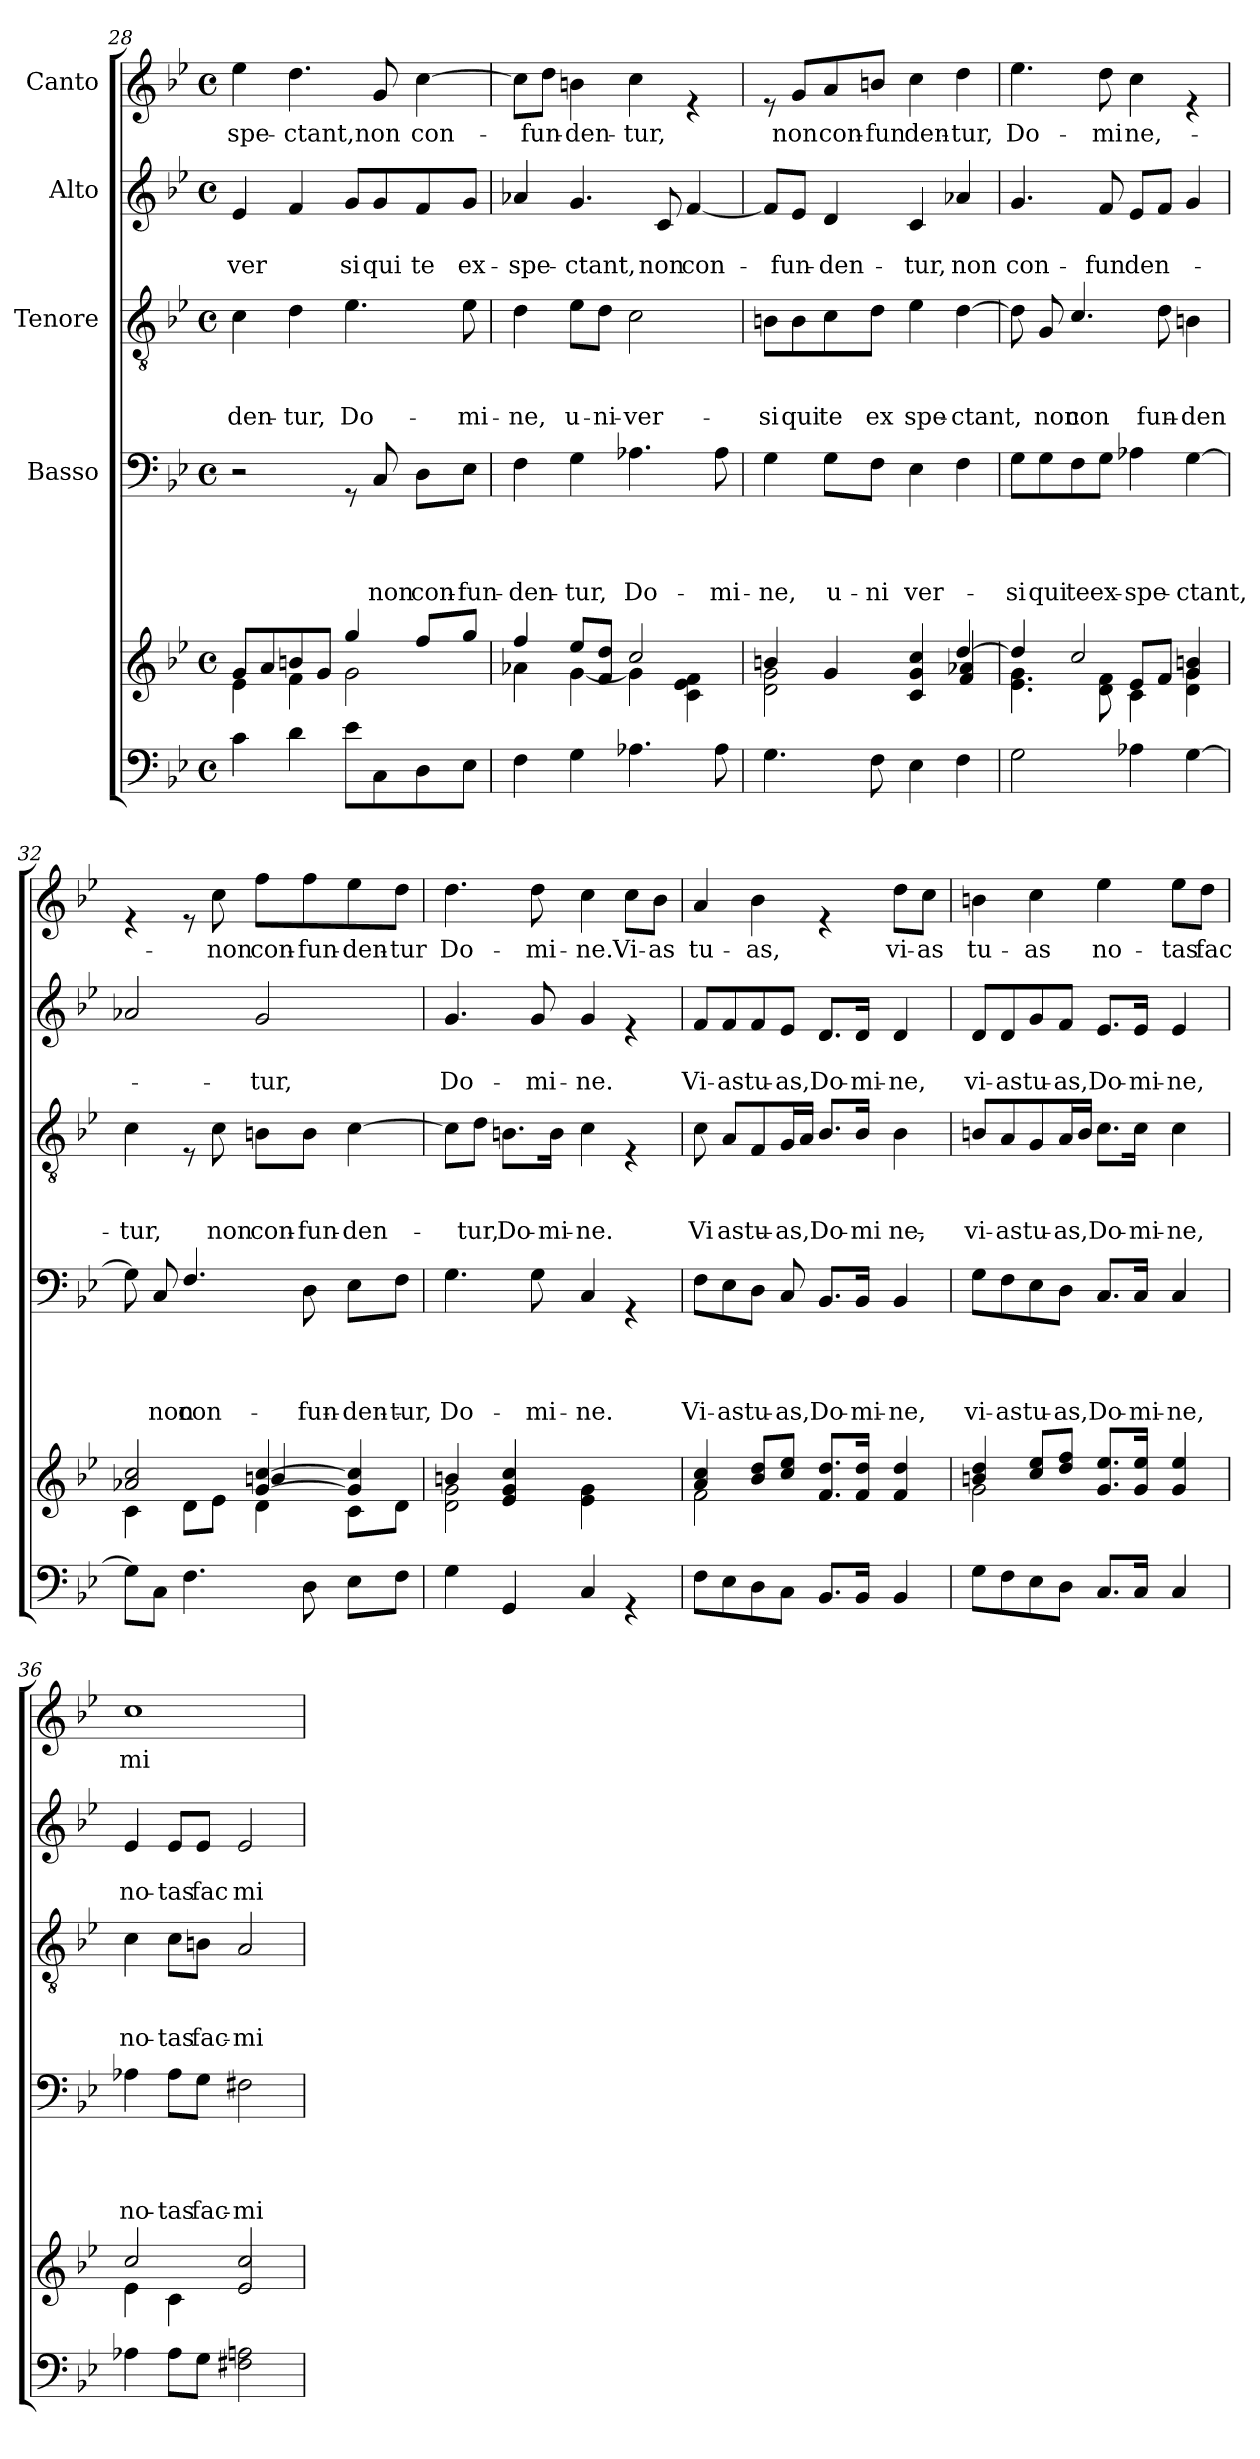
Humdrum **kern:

**kern	**kern	**kern	**text	**text	**text	**text	**kern	**text	**text	**text	**kern	**text	**text	**kern	**text
*part6	*part5	*part4	*part4	*part4	*part4	*part4	*part3	*part3	*part3	*part3	*part2	*part2	*part2	*part1	*part1
*staff6	*staff5	*staff4	*staff4	*staff4	*staff4	*staff4	*staff3	*staff3	*staff3	*staff3	*staff2	*staff2	*staff2	*staff1	*staff1
*	*	*I"Basso	*	*	*	*	*I"Tenore	*	*	*	*I"Alto	*	*	*I"Canto	*
!!LO:PB:g=z
*clefF4	*clefG2	*clefF4	*	*	*	*	*clefGv2	*	*	*	*clefG2	*	*	*clefG2	*
*k[b-e-]	*k[b-e-]	*k[b-e-]	*	*	*	*	*k[b-e-]	*	*	*	*k[b-e-]	*	*	*k[b-e-]	*
*B-:	*B-:	*B-:	*	*	*	*	*B-:	*	*	*	*B-:	*	*	*B-:	*
*M4/4	*M4/4	*M4/4	*	*	*	*	*M4/4	*	*	*	*M4/4	*	*	*M4/4	*
*met(c)	*met(c)	*met(c)	*	*	*	*	*met(c)	*	*	*	*met(c)	*	*	*met(c)	*
=28	=28	=28	=28	=28	=28	=28	=28	=28	=28	=28	=28	=28	=28	=28	=28
*	*^	*	*	*	*	*	*	*	*	*	*	*	*	*	*
!	!	!	!	!	!	!	!	!	!	!	!LO:LY:b	!	!	!LO:LY:b	!	!LO:LY:b
4c\	8g/L	4e-\	2r	.	.	.	.	4c\	.	.	-den-	4e-/	.	-ver	4ee-\	-spe-
.	8a/	.	.	.	.	.	.	.	.	.	.	.	.	.	.	.
!	!	!	!	!	!	!	!	!	!	!	!LO:LY:b	!	!	!	!	!LO:LY:b
4d\	8bn/	4f\	.	.	.	.	.	4d\	.	.	-tur,	4f/	.	.	4.dd\	-ctant,
.	8g/J	.	.	.	.	.	.	.	.	.	.	.	.	.	.	.
!	!	!	!	!	!	!	!	!	!	!	!LO:LY:b	!	!	!LO:LY:b	!	!
8e-\L	4gg/	2g\	8rGG	.	.	.	.	4.e-\	.	.	Do-	8g/L	.	si	.	.
!	!	!	!	!	!	!	!LO:LY:b	!	!	!	!	!	!	!LO:LY:b	!	!LO:LY:b
8C\	.	.	8C/	.	.	.	non	.	.	.	.	8g/	.	qui	8g/	non
!	!	!	!	!	!	!	!LO:LY:b	!	!	!	!	!	!	!LO:LY:b	!	!LO:LY:b
8D\	8ff/L	.	8D\L	.	.	.	con-	.	.	.	.	8f/	.	te	[>4cc\	con-
!	!	!	!	!	!	!	!LO:LY:b	!	!	!	!LO:LY:b	!	!	!LO:LY:b	!	!
8E-\J	8gg/J	.	8E-\J	.	.	.	-fun-	8e-\	.	.	-mi-	8g/J	.	ex-	.	.
!!LO:LB:g=z
=29	=29	=29	=29	=29	=29	=29	=29	=29	=29	=29	=29	=29	=29	=29	=29	=29
!	!	!	!	!	!	!	!LO:LY:b	!	!	!	!LO:LY:b	!	!	!LO:LY:b	!	!
4F\	4ff/	4a-X\	4F\	.	.	.	-den-	4d\	.	.	-ne,	4a-X/	.	-spe-	8cc\L]	.
!	!	!	!	!	!	!	!	!	!	!	!	!	!	!	!	!LO:LY:b
.	.	.	.	.	.	.	.	.	.	.	.	.	.	.	8dd\J	-fun-
!	!	!	!	!	!	!	!LO:LY:b	!	!	!	!LO:LY:b	!	!	!LO:LY:b	!	!LO:LY:b
4G\	8ee-/L	[>4g\	4G\	.	.	.	-tur,	8e-\L	.	.	u-	4.g/	.	-ctant,	4bn\	-den-
!	!	!	!	!	!	!	!	!	!	!	!LO:LY:b	!	!	!	!	!
.	8f/ 8dd/J	.	.	.	.	.	.	8d\J	.	.	-ni-	.	.	.	.	.
!	!	!	!	!	!	!	!LO:LY:b	!	!	!	!LO:LY:b	!	!	!	!	!LO:LY:b
4.A-X\	2cc/	4g\]	4.A-X\	.	.	.	Do-	2c\	.	.	-ver-	.	.	.	4cc\	-tur,
!	!	!	!	!	!	!	!	!	!	!	!	!	!	!LO:LY:b	!	!
.	.	.	.	.	.	.	.	.	.	.	.	8c/	.	non	.	.
!	!	!	!	!	!	!	!	!	!	!	!	!	!	!LO:LY:b	!	!
.	.	4c\ 4e-\ 4f\	.	.	.	.	.	.	.	.	.	[<4f/	.	con-	4re	.
!	!	!	!	!	!	!	!LO:LY:b	!	!	!	!	!	!	!	!	!
8A-\	.	.	8A-\	.	.	.	-mi-	.	.	.	.	.	.	.	.	.
=30	=30	=30	=30	=30	=30	=30	=30	=30	=30	=30	=30	=30	=30	=30	=30	=30
*	*	*^	*	*	*	*	*	*	*	*	*	*	*	*	*	*
!	!	!	!	!	!	!	!	!LO:LY:b	!	!	!	!LO:LY:b	!	!	!	!	!
4.G\	4bn/	2d\ 2g\	2.ryy	4G\	.	.	.	-ne,	8Bn\L	.	.	-si	8f/L]	.	.	8re	.
!	!	!	!	!	!	!	!	!	!	!	!	!LO:LY:b	!	!	!LO:LY:b	!	!LO:LY:b
.	.	.	.	.	.	.	.	.	8B\	.	.	qui	8e-/J	.	-fun-	8g/L	non
!	!	!	!	!	!	!	!	!LO:LY:b	!	!	!	!LO:LY:b	!	!	!LO:LY:b	!	!LO:LY:b
.	4g/	.	.	8G\L	.	.	.	u-	8c\	.	.	te	4d/	.	-den-	8a/	con-
!	!	!	!	!	!	!	!	!LO:LY:b	!	!	!	!LO:LY:b	!	!	!	!	!LO:LY:b
8F\	.	.	.	8F\J	.	.	.	-ni	8d\J	.	.	ex	.	.	.	8bn/J	-fun
!	!	!	!	!	!	!	!	!LO:LY:b	!	!	!	!LO:LY:b	!	!	!LO:LY:b	!	!LO:LY:b
4E-\	4c/ 4g/ 4cc/	2ryy	.	4E-\	.	.	.	ver-	4e-\	.	.	spe-	4c/	.	-tur,	4cc\	den-
!	!	!	!	!	!	!	!	!	!	!	!	!LO:LY:b	!	!	!LO:LY:b	!	!LO:LY:b
4F\	[<4dd/	.	4f/ 4a-X/	4F\	.	.	.	.	[>4d\	.	.	-ctant,	4a-X/	.	non	4dd\	-tur,
=31	=31	=31	=31	=31	=31	=31	=31	=31	=31	=31	=31	=31	=31	=31	=31	=31	=31
!	!	!	!	!	!	!	!	!LO:LY:b	!	!	!	!	!	!	!LO:LY:b	!	!LO:LY:b
*	*	*	*	*	*	*	*	*	*^	*	*	*	*	*	*	*	*
2G\	4dd/]	4.e-\ 4.g\	2ryy	8G\L	.	.	.	-si	8d\]	8ryy	.	.	.	4.g/	.	con-	4.ee-\	Do-
!	!	!	!	!	!	!	!	!LO:LY:b	!	!	!	!	!LO:LY:b	!	!	!	!	!
.	.	.	.	8G\	.	.	.	qui	8ryy	8G/	.	.	-non	.	.	.	.	.
!	!	!	!	!	!	!	!	!LO:LY:b	!	!	!	!	!LO:LY:b	!	!	!	!	!
.	2cc/	.	.	8F\	.	.	.	te	4.c/	4.ryy	.	.	con-	.	.	.	.	.
!	!	!	!	!	!	!	!	!LO:LY:b	!	!	!	!	!	!	!	!LO:LY:b	!	!LO:LY:b
.	.	8d\ 8f\	.	8G\J	.	.	.	ex-	.	.	.	.	.	8f/	.	-fun	8dd\	-mi
!	!	!	!	!	!	!	!	!LO:LY:b	!	!	!	!	!	!	!	!LO:LY:b	!	!LO:LY:b
4A-X\	.	8e-/L	4c\	4A-X\	.	.	.	-spe-	.	.	.	.	.	8e-/L	.	den-	4cc\	ne,-
!	!	!	!	!	!	!	!	!	!	!	!	!	!LO:LY:b	!	!	!	!	!
.	.	8f/J	.	.	.	.	.	.	4.ryy	8d\	.	.	fun-	8f/J	.	.	.	.
!	!	!	!	!	!	!	!	!LO:LY:b	!	!	!	!	!LO:LY:b	!	!	!	!	!
[>4G\	4g/ 4bn/	4d\ 4g\	4ryy	[>4G\	.	.	.	-ctant,	.	4Bn\	.	.	-den	4g/	.	.	4re	.
=32	=32	=32	=32	=32	=32	=32	=32	=32	=32	=32	=32	=32	=32	=32	=32	=32	=32	=32
*	*	*	*	*^	*	*	*	*	*	*	*	*	*	*	*	*	*	*
!	!	!	!	!	!	!	!	!	!	!	!	!	!	!LO:LY:b	!	!	!	!	!
*	*	*	*	*	*	*	*	*	*	*v	*v	*	*	*	*	*	*	*	*
8G\L]	2a-X/ 2cc/	4c\	2ryy	8G\]	8ryy	.	.	.	.	4c\	.	.	tur,	2a-X/	.	.	4re	.
!	!	!	!	!	!	!	!	!	!LO:LY:b	!	!	!	!	!	!	!	!	!
8C\J	.	.	.	8ryy	8C/	.	.	.	-non	.	.	.	.	.	.	.	.	.
!	!	!	!	!	!	!	!	!	!LO:LY:b	!	!	!	!	!	!	!	!	!
4.F\	.	8d\L	.	4.F/	4.ryy	.	.	.	con-	8rE	.	.	.	.	.	.	8re	.
!	!	!	!	!	!	!	!	!	!	!	!	!	!LO:LY:b	!	!	!	!	!LO:LY:b
.	.	8e-\J	.	.	.	.	.	.	.	8c\	.	.	non	.	.	.	8cc\	-non
!	!	!	!	!	!	!	!	!	!	!	!	!	!LO:LY:b	!	!	!LO:LY:b	!	!LO:LY:b
.	[<4g/ [<4cc/	4d\	4bn/	.	.	.	.	.	.	8Bn\L	.	.	con-	2g/	.	-tur,	8ff\L	con-
!	!	!	!	!	!	!	!	!	!LO:LY:b	!	!	!	!LO:LY:b	!	!	!	!	!LO:LY:b
8D\	.	.	.	4.ryy	8D\	.	.	.	fun-	8B\J	.	.	-fun-	.	.	.	8ff\	-fun-
!	!	!	!	!	!	!	!	!	!LO:LY:b	!	!	!	!LO:LY:b	!	!	!	!	!LO:LY:b
8E-\L	4g/] 4cc/]	8c\L	4ryy	.	8E-\L	.	.	.	-den-	[>4c\	.	.	-den-	.	.	.	8ee-\	-den-
!	!	!	!	!	!	!	!	!	!LO:LY:b	!	!	!	!	!	!	!	!	!LO:LY:b
8F\J	.	8d\J	.	.	8F\J	.	.	.	-tur,	.	.	.	.	.	.	.	8dd\J	-tur
*	*	*v	*v	*	*	*	*	*	*	*	*	*	*	*	*	*	*	*
!!LO:PB:g=z
=33	=33	=33	=33	=33	=33	=33	=33	=33	=33	=33	=33	=33	=33	=33	=33	=33	=33
!	!	!	!	!	!	!	!	!LO:LY:b	!	!	!	!	!	!	!LO:LY:b	!	!LO:LY:b
*	*	*	*v	*v	*	*	*	*	*	*	*	*	*	*	*	*	*
4G\	4bn/	2d\ 2g\	4.G\	.	.	.	Do-	8c\L]	.	.	.	4.g/	.	Do-	4.dd\	Do-
!	!	!	!	!	!	!	!	!	!	!	!LO:LY:b	!	!	!	!	!
.	.	.	.	.	.	.	.	8d\J	.	.	-tur,	.	.	.	.	.
!	!	!	!	!	!	!	!	!	!	!	!LO:LY:b	!	!	!	!	!
4GG/	4e-/ 4g/ 4cc/	.	.	.	.	.	.	8.Bn\L	.	.	Do-	.	.	.	.	.
!	!	!	!	!	!	!	!LO:LY:b	!	!	!	!	!	!	!LO:LY:b	!	!LO:LY:b
.	.	.	8G\	.	.	.	-mi-	.	.	.	.	8g/	.	-mi-	8dd\	-mi-
!	!	!	!	!	!	!	!	!	!	!	!LO:LY:b	!	!	!	!	!
.	.	.	.	.	.	.	.	16B\Jk	.	.	-mi-	.	.	.	.	.
!	!	!	!	!	!	!	!LO:LY:b	!	!	!	!LO:LY:b	!	!	!LO:LY:b	!	!LO:LY:b
4C/	4ryy	4e-\ 4g\	4C/	.	.	.	-ne.	4c\	.	.	-ne.	4g/	.	-ne.	4cc\	-ne.
!	!	!	!	!	!	!	!	!	!	!	!	!	!	!	!	!LO:LY:b
4rGG	4ryy	4ryy	4rGG	.	.	.	.	4rE	.	.	.	4re	.	.	8cc\L	Vi-
!	!	!	!	!	!	!	!	!	!	!	!	!	!	!	!	!LO:LY:b
.	.	.	.	.	.	.	.	.	.	.	.	.	.	.	8b-\J	-as
!!LO:LB:g=z
=34	=34	=34	=34	=34	=34	=34	=34	=34	=34	=34	=34	=34	=34	=34	=34	=34
!	!	!	!	!	!	!	!LO:LY:b	!	!	!	!LO:LY:b	!	!	!LO:LY:b	!	!LO:LY:b
*	*	*	*	*	*	*	*	*^	*	*	*	*	*	*	*	*
8F\L	4a/ 4cc/	2f\	8F\L	.	.	.	Vi-	8c\	8ryy	.	.	Vi-	8f/L	.	Vi-	4a/	tu-
!	!	!	!	!	!	!	!LO:LY:b	!	!	!	!	!LO:LY:b	!	!	!LO:LY:b	!	!
8E-\	.	.	8E-\	.	.	.	-as	4.ryy	8A/L	.	.	-as	8f/	.	-as	.	.
!	!	!	!	!	!	!	!LO:LY:b	!	!	!	!	!LO:LY:b	!	!	!LO:LY:b	!	!LO:LY:b
8D\	8b-/ 8dd/L	.	8D\J	.	.	.	tu-	.	8F/	.	.	tu-	8f/	.	tu-	4b-\	-as,
!	!	!	!	!	!	!	!LO:LY:b	!	!	!	!	!LO:LY:b	!	!	!LO:LY:b	!	!
8C\J	8cc/ 8ee-/J	.	8C/	.	.	.	-as,	.	16G/L	.	.	-as,	8e-/J	.	-as,	.	.
.	.	.	.	.	.	.	.	.	16A/JJ	.	.	.	.	.	.	.	.
!	!	!	!	!	!	!	!LO:LY:b	!	!	!	!	!LO:LY:b	!	!	!LO:LY:b	!	!
8.BB-/L	8.f/ 8.dd/L	2ryy	8.BB-/L	.	.	.	Do-	8.B-/L	4ryy	.	.	-Do-	8.d/L	.	Do-	4re	.
!	!	!	!	!	!	!	!LO:LY:b	!	!	!	!	!LO:LY:b	!	!	!LO:LY:b	!	!
16BB-/Jk	16f/ 16dd/Jk	.	16BB-/Jk	.	.	.	-mi-	16B-/Jk	.	.	.	-mi-	16d/Jk	.	-mi-	.	.
!	!	!	!	!	!	!	!LO:LY:b	!	!	!	!	!LO:LY:b	!	!	!LO:LY:b	!	!LO:LY:b
4BB-/	4f/ 4dd/	.	4BB-/	.	.	.	-ne,	4ryy	4B-\	.	.	ne,	4d/	.	-ne,	8dd\L	vi-
!	!	!	!	!	!	!	!	!	!	!	!	!	!	!	!	!	!LO:LY:b
.	.	.	.	.	.	.	.	.	.	.	.	.	.	.	.	8cc\J	-as
*	*	*	*	*	*	*	*	*v	*v	*	*	*	*	*	*	*	*
=35	=35	=35	=35	=35	=35	=35	=35	=35	=35	=35	=35	=35	=35	=35	=35	=35
!	!	!	!	!	!	!	!LO:LY:b	!	!	!	!LO:LY:b	!	!	!LO:LY:b	!	!LO:LY:b
8G\L	4bn/ 4dd/	2g\	8G\L	.	.	.	vi-	8Bn/L	.	.	vi-	8d/L	.	vi-	4bn\	tu-
!	!	!	!	!	!	!	!LO:LY:b	!	!	!	!LO:LY:b	!	!	!LO:LY:b	!	!
8F\	.	.	8F\	.	.	.	-as	8A/	.	.	-as	8d/	.	-as	.	.
!	!	!	!	!	!	!	!LO:LY:b	!	!	!	!LO:LY:b	!	!	!LO:LY:b	!	!LO:LY:b
8E-\	8cc/ 8ee-/L	.	8E-\	.	.	.	tu-	8G/	.	.	tu-	8g/	.	tu-	4cc\	-as
!	!	!	!	!	!	!	!LO:LY:b	!	!	!	!LO:LY:b	!	!	!LO:LY:b	!	!
8D\J	8dd/ 8ff/J	.	8D\J	.	.	.	-as,	16A/L	.	.	-as,	8f/J	.	-as,	.	.
.	.	.	.	.	.	.	.	16B/JJ	.	.	.	.	.	.	.	.
!	!	!	!	!	!	!	!LO:LY:b	!	!	!	!LO:LY:b	!	!	!LO:LY:b	!	!LO:LY:b
8.C/L	8.g/ 8.ee-/L	2ryy	8.C/L	.	.	.	Do-	8.c\L	.	.	Do-	8.e-/L	.	Do-	4ee-\	no-
!	!	!	!	!	!	!	!LO:LY:b	!	!	!	!LO:LY:b	!	!	!LO:LY:b	!	!
16C/Jk	16g/ 16ee-/Jk	.	16C/Jk	.	.	.	-mi-	16c\Jk	.	.	-mi-	16e-/Jk	.	-mi-	.	.
!	!	!	!	!	!	!	!LO:LY:b	!	!	!	!LO:LY:b	!	!	!LO:LY:b	!	!LO:LY:b
4C/	4g/ 4ee-/	.	4C/	.	.	.	-ne,	4c\	.	.	-ne,	4e-/	.	-ne,	8ee-\L	-tas
!	!	!	!	!	!	!	!	!	!	!	!	!	!	!	!	!LO:LY:b
.	.	.	.	.	.	.	.	.	.	.	.	.	.	.	8dd\J	fac
=36	=36	=36	=36	=36	=36	=36	=36	=36	=36	=36	=36	=36	=36	=36	=36	=36
!	!	!	!	!	!	!	!LO:LY:b	!	!	!	!LO:LY:b	!	!	!LO:LY:b	!	!LO:LY:b
4A-X\	2cc/	4e-\	4A-X\	.	.	.	no-	4c\	.	.	no-	4e-/	.	no-	1cc	mi-
!	!	!	!	!	!	!	!LO:LY:b	!	!	!	!LO:LY:b	!	!	!LO:LY:b	!	!
8A-\L	.	4c\	8A-\L	.	.	.	-tas	8c\L	.	.	-tas	8e-/L	.	-tas	.	.
!	!	!	!	!	!	!	!LO:LY:b	!	!	!	!LO:LY:b	!	!	!LO:LY:b	!	!
8G\J	.	.	8G\J	.	.	.	fac-	8Bn\J	.	.	fac-	8e-/J	.	fac	.	.
!	!	!	!	!	!	!	!LO:LY:b	!	!	!	!LO:LY:b	!	!	!LO:LY:b	!	!
2F#X\ 2An\	2e-/ 2cc/	2ryy	2F#X\	.	.	.	-mi	2A/	.	.	-mi	2e-/	.	mi-	.	.
*	*v	*v	*	*	*	*	*	*	*	*	*	*	*	*	*	*
=	=	=	=	=	=	=	=	=	=	=	=	=	=	=	=
*-	*-	*-	*-	*-	*-	*-	*-	*-	*-	*-	*-	*-	*-	*-	*-
